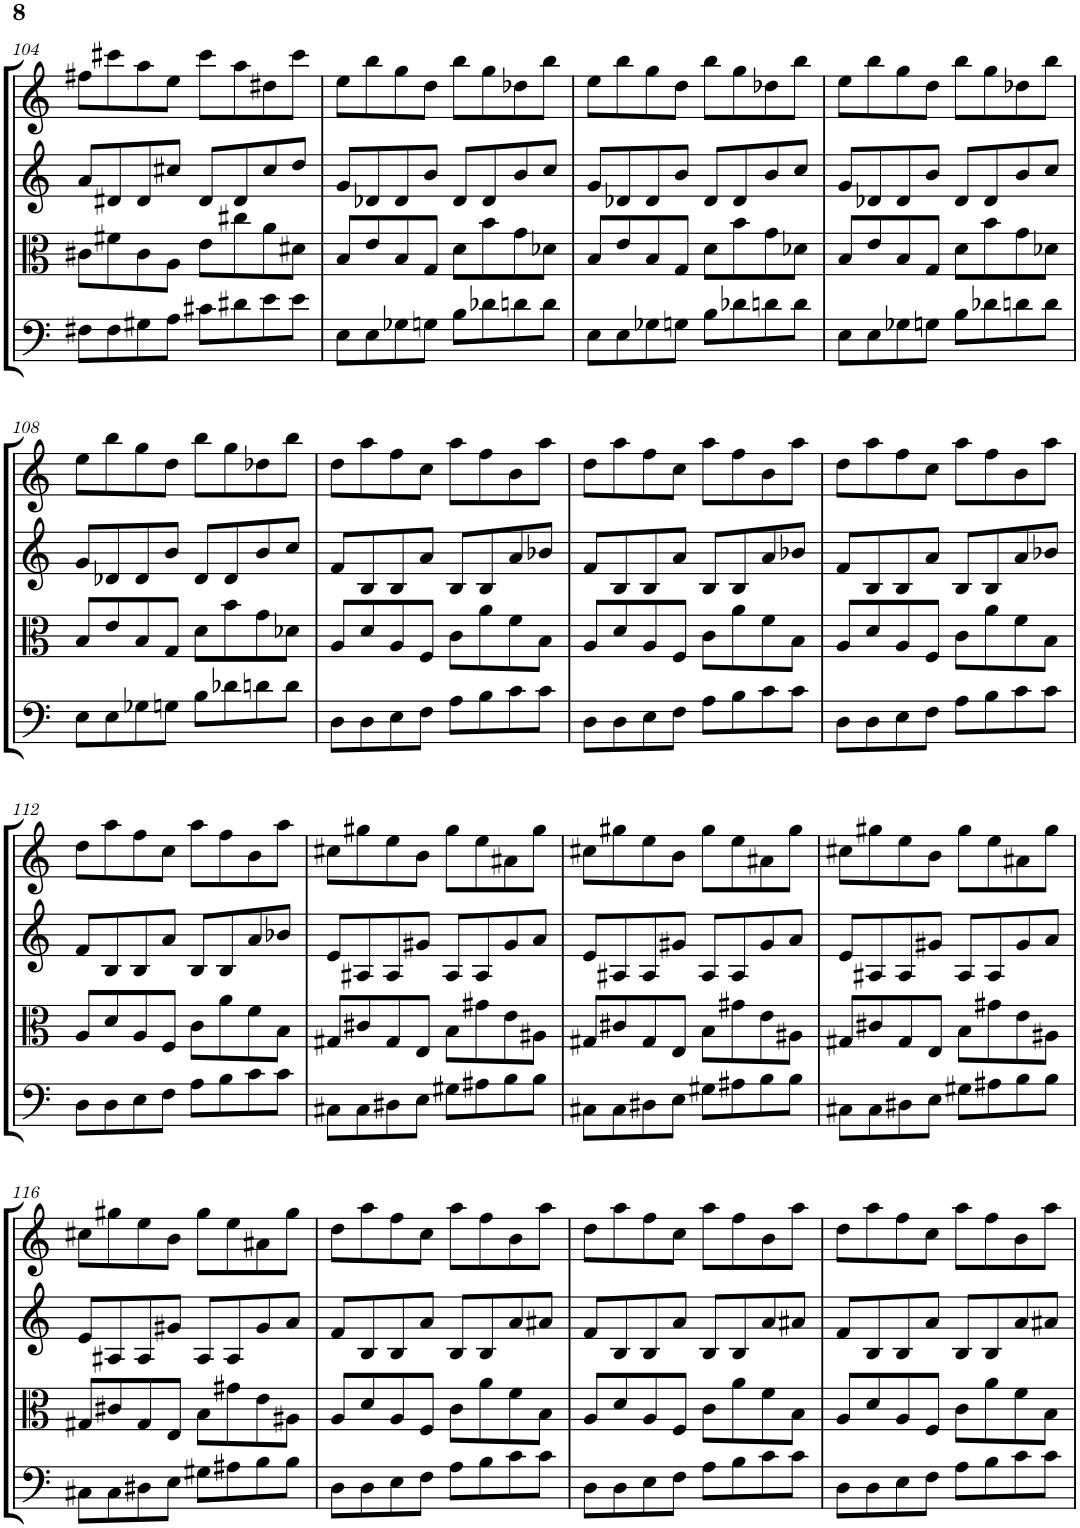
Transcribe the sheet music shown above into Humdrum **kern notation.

**kern	**kern	**kern	**kern
*part4	*part3	*part2	*part1
*staff4	*staff3	*staff2	*staff1
*I"Violoncello	*I"Viola	*I"Violin II	*I"Violin I
*I'Vc	*I'Vla	*I'Vln	*I'Vln
!!LO:PB:g=z
*clefF4	*clefC3	*clefG2	*clefG2
*k[]	*k[]	*k[]	*k[]
*M4/4	*M4/4	*M4/4	*M4/4
=104	=104	=104	=104
8F#X\L	8c#X\L	8a/L	8ff#X\L
8F#\	8f#X\	8d#X/	8ccc#X\
8G#X\	8c#\	8d#/	8aa\
8A\J	8A\J	8cc#X/J	8ee\J
8c#X\L	8e\L	8d#/L	8ccc#\L
8d#X\	8cc#X\	8d#/	8aa\
8e\	8a\	8cc#/	8dd#X\
8e\J	8d#X\J	8dd/J	8ccc#\J
=105	=105	=105	=105
8E\L	8B/L	8g/L	8ee\L
8E\	8e/	8d-X/	8bb\
8G-X\	8B/	8d-/	8gg\
8Gn\J	8G/J	8b/J	8dd\J
8B\L	8d\L	8d-/L	8bb\L
8d-X\	8b\	8d-/	8gg\
8dn\	8g\	8b/	8dd-X\
8d\J	8d-X\J	8cc/J	8bb\J
=106	=106	=106	=106
8E\L	8B/L	8g/L	8ee\L
8E\	8e/	8d-X/	8bb\
8G-X\	8B/	8d-/	8gg\
8Gn\J	8G/J	8b/J	8dd\J
8B\L	8d\L	8d-/L	8bb\L
8d-X\	8b\	8d-/	8gg\
8dn\	8g\	8b/	8dd-X\
8d\J	8d-X\J	8cc/J	8bb\J
=107	=107	=107	=107
8E\L	8B/L	8g/L	8ee\L
8E\	8e/	8d-X/	8bb\
8G-X\	8B/	8d-/	8gg\
8Gn\J	8G/J	8b/J	8dd\J
8B\L	8d\L	8d-/L	8bb\L
8d-X\	8b\	8d-/	8gg\
8dn\	8g\	8b/	8dd-X\
8d\J	8d-X\J	8cc/J	8bb\J
!!LO:LB:g=z
=108	=108	=108	=108
8E\L	8B/L	8g/L	8ee\L
8E\	8e/	8d-X/	8bb\
8G-X\	8B/	8d-/	8gg\
8Gn\J	8G/J	8b/J	8dd\J
8B\L	8d\L	8d-/L	8bb\L
8d-X\	8b\	8d-/	8gg\
8dn\	8g\	8b/	8dd-X\
8d\J	8d-X\J	8cc/J	8bb\J
=109	=109	=109	=109
8D\L	8A/L	8f/L	8dd\L
8D\	8d/	8B/	8aa\
8E\	8A/	8B/	8ff\
8F\J	8F/J	8a/J	8cc\J
8A\L	8c\L	8B/L	8aa\L
8B\	8a\	8B/	8ff\
8c\	8f\	8a/	8b\
8c\J	8B\J	8b-X/J	8aa\J
=110	=110	=110	=110
8D\L	8A/L	8f/L	8dd\L
8D\	8d/	8B/	8aa\
8E\	8A/	8B/	8ff\
8F\J	8F/J	8a/J	8cc\J
8A\L	8c\L	8B/L	8aa\L
8B\	8a\	8B/	8ff\
8c\	8f\	8a/	8b\
8c\J	8B\J	8b-X/J	8aa\J
=111	=111	=111	=111
8D\L	8A/L	8f/L	8dd\L
8D\	8d/	8B/	8aa\
8E\	8A/	8B/	8ff\
8F\J	8F/J	8a/J	8cc\J
8A\L	8c\L	8B/L	8aa\L
8B\	8a\	8B/	8ff\
8c\	8f\	8a/	8b\
8c\J	8B\J	8b-X/J	8aa\J
!!LO:LB:g=z
=112	=112	=112	=112
8D\L	8A/L	8f/L	8dd\L
8D\	8d/	8B/	8aa\
8E\	8A/	8B/	8ff\
8F\J	8F/J	8a/J	8cc\J
8A\L	8c\L	8B/L	8aa\L
8B\	8a\	8B/	8ff\
8c\	8f\	8a/	8b\
8c\J	8B\J	8b-X/J	8aa\J
=113	=113	=113	=113
8C#X\L	8G#X/L	8e/L	8cc#X\L
8C#\	8c#X/	8A#X/	8gg#X\
8D#X\	8G#/	8A#/	8ee\
8E\J	8E/J	8g#X/J	8b\J
8G#X\L	8B\L	8A#/L	8gg#\L
8A#X\	8g#X\	8A#/	8ee\
8B\	8e\	8g#/	8a#X\
8B\J	8A#X\J	8a/J	8gg#\J
=114	=114	=114	=114
8C#X\L	8G#X/L	8e/L	8cc#X\L
8C#\	8c#X/	8A#X/	8gg#X\
8D#X\	8G#/	8A#/	8ee\
8E\J	8E/J	8g#X/J	8b\J
8G#X\L	8B\L	8A#/L	8gg#\L
8A#X\	8g#X\	8A#/	8ee\
8B\	8e\	8g#/	8a#X\
8B\J	8A#X\J	8a/J	8gg#\J
=115	=115	=115	=115
8C#X\L	8G#X/L	8e/L	8cc#X\L
8C#\	8c#X/	8A#X/	8gg#X\
8D#X\	8G#/	8A#/	8ee\
8E\J	8E/J	8g#X/J	8b\J
8G#X\L	8B\L	8A#/L	8gg#\L
8A#X\	8g#X\	8A#/	8ee\
8B\	8e\	8g#/	8a#X\
8B\J	8A#X\J	8a/J	8gg#\J
!!LO:LB:g=z
=116	=116	=116	=116
8C#X\L	8G#X/L	8e/L	8cc#X\L
8C#\	8c#X/	8A#X/	8gg#X\
8D#X\	8G#/	8A#/	8ee\
8E\J	8E/J	8g#X/J	8b\J
8G#X\L	8B\L	8A#/L	8gg#\L
8A#X\	8g#X\	8A#/	8ee\
8B\	8e\	8g#/	8a#X\
8B\J	8A#X\J	8a/J	8gg#\J
=117	=117	=117	=117
8D\L	8A/L	8f/L	8dd\L
8D\	8d/	8B/	8aa\
8E\	8A/	8B/	8ff\
8F\J	8F/J	8a/J	8cc\J
8A\L	8c\L	8B/L	8aa\L
8B\	8a\	8B/	8ff\
8c\	8f\	8a/	8b\
8c\J	8B\J	8a#X/J	8aa\J
=118	=118	=118	=118
8D\L	8A/L	8f/L	8dd\L
8D\	8d/	8B/	8aa\
8E\	8A/	8B/	8ff\
8F\J	8F/J	8a/J	8cc\J
8A\L	8c\L	8B/L	8aa\L
8B\	8a\	8B/	8ff\
8c\	8f\	8a/	8b\
8c\J	8B\J	8a#X/J	8aa\J
=119	=119	=119	=119
8D\L	8A/L	8f/L	8dd\L
8D\	8d/	8B/	8aa\
8E\	8A/	8B/	8ff\
8F\J	8F/J	8a/J	8cc\J
8A\L	8c\L	8B/L	8aa\L
8B\	8a\	8B/	8ff\
8c\	8f\	8a/	8b\
8c\J	8B\J	8a#X/J	8aa\J
=	=	=	=
*-	*-	*-	*-
